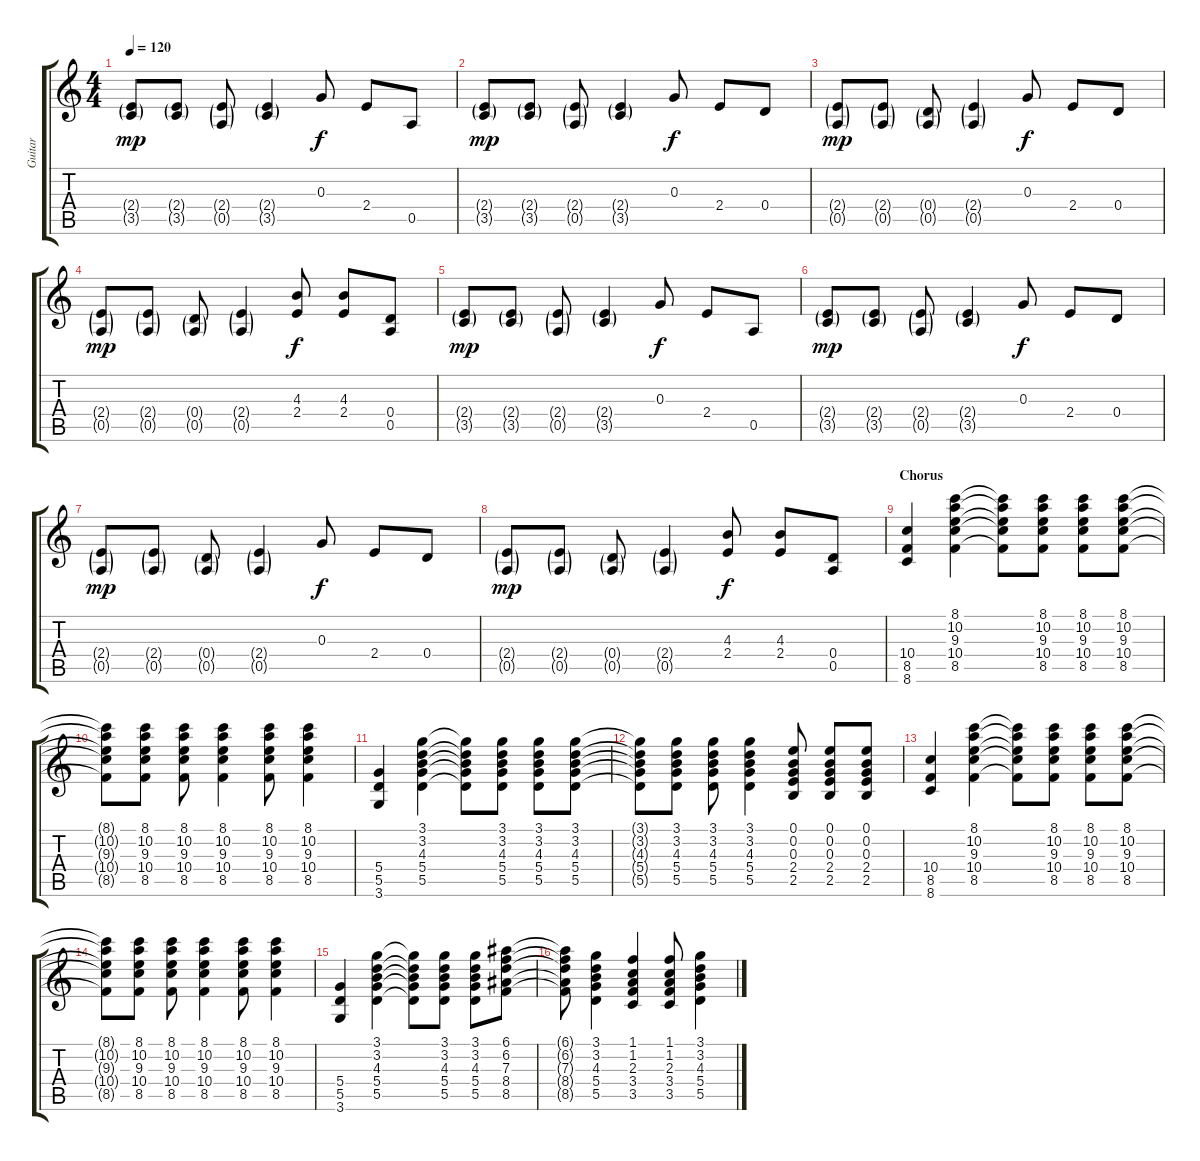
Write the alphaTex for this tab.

\track ("Guitar" "Guitar") {instrument electricguitarclean}
\staff {score tabs}
\tuning (E4 B3 G3 D3 A2 E2) {hide}
\ts (4 4)
\tempo 120
\clef g2
\ks c
(2.4{g} 3.5{g}).8{dy mp} (2.4{g} 3.5{g}).8 (2.4{g} 0.5{g}).8 (2.4{g} 3.5{g}).4 0.3.8{dy f} 2.4.8 0.5.8 |
(2.4{g} 3.5{g}).8{dy mp} (2.4{g} 3.5{g}).8 (2.4{g} 0.5{g}).8 (2.4{g} 3.5{g}).4 0.3.8{dy f} 2.4.8 0.4.8 |
(2.4{g} 0.5{g}).8{dy mp} (2.4{g} 0.5{g}).8 (0.4{g} 0.5{g}).8 (2.4{g} 0.5{g}).4 0.3.8{dy f} 2.4.8 0.4.8 |
(2.4{g} 0.5{g}).8{dy mp} (2.4{g} 0.5{g}).8 (0.4{g} 0.5{g}).8 (2.4{g} 0.5{g}).4 (4.3 2.4).8{dy f} (4.3 2.4).8 (0.4 0.5).8 |
(2.4{g} 3.5{g}).8{dy mp} (2.4{g} 3.5{g}).8 (2.4{g} 0.5{g}).8 (2.4{g} 3.5{g}).4 0.3.8{dy f} 2.4.8 0.5.8 |
(2.4{g} 3.5{g}).8{dy mp} (2.4{g} 3.5{g}).8 (2.4{g} 0.5{g}).8 (2.4{g} 3.5{g}).4 0.3.8{dy f} 2.4.8 0.4.8 |
(2.4{g} 0.5{g}).8{dy mp} (2.4{g} 0.5{g}).8 (0.4{g} 0.5{g}).8 (2.4{g} 0.5{g}).4 0.3.8{dy f} 2.4.8 0.4.8 |
(2.4{g} 0.5{g}).8{dy mp} (2.4{g} 0.5{g}).8 (0.4{g} 0.5{g}).8 (2.4{g} 0.5{g}).4 (4.3 2.4).8{dy f} (4.3 2.4).8 (0.4 0.5).8 |
\section ("" "Chorus")
(10.4 8.5 8.6).4 (8.1 10.2 9.3 10.4 8.5).4 (8.1{t} 10.2{t} 9.3{t} 10.4{t} 8.5{t}).8 (8.1 10.2 9.3 10.4 8.5).8 (8.1 10.2 9.3 10.4 8.5).8 (8.1 10.2 9.3 10.4 8.5).8 |
(8.1{t} 10.2{t} 9.3{t} 10.4{t} 8.5{t}).8 (8.1 10.2 9.3 10.4 8.5).8 (8.1 10.2 9.3 10.4 8.5).8 (8.1 10.2 9.3 10.4 8.5).4 (8.1 10.2 9.3 10.4 8.5).8 (8.1 10.2 9.3 10.4 8.5).4 |
(5.4 5.5 3.6).4 (3.1 3.2 4.3 5.4 5.5).4 (3.1{t} 3.2{t} 4.3{t} 5.4{t} 5.5{t}).8 (3.1 3.2 4.3 5.4 5.5).8 (3.1 3.2 4.3 5.4 5.5).8 (3.1 3.2 4.3 5.4 5.5).8 |
(3.1{t} 3.2{t} 4.3{t} 5.4{t} 5.5{t}).8 (3.1 3.2 4.3 5.4 5.5).8 (3.1 3.2 4.3 5.4 5.5).8 (3.1 3.2 4.3 5.4 5.5).4 (0.1 0.2 0.3 2.4 2.5).8 (0.1 0.2 0.3 2.4 2.5).8 (0.1 0.2 0.3 2.4 2.5).8 |
(10.4 8.5 8.6).4 (8.1 10.2 9.3 10.4 8.5).4 (8.1{t} 10.2{t} 9.3{t} 10.4{t} 8.5{t}).8 (8.1 10.2 9.3 10.4 8.5).8 (8.1 10.2 9.3 10.4 8.5).8 (8.1 10.2 9.3 10.4 8.5).8 |
(8.1{t} 10.2{t} 9.3{t} 10.4{t} 8.5{t}).8 (8.1 10.2 9.3 10.4 8.5).8 (8.1 10.2 9.3 10.4 8.5).8 (8.1 10.2 9.3 10.4 8.5).4 (8.1 10.2 9.3 10.4 8.5).8 (8.1 10.2 9.3 10.4 8.5).4 |
(5.4 5.5 3.6).4 (3.1 3.2 4.3 5.4 5.5).4 (3.1{t} 3.2{t} 4.3{t} 5.4{t} 5.5{t}).8 (3.1 3.2 4.3 5.4 5.5).8 (3.1 3.2 4.3 5.4 5.5).8 (6.1 6.2 7.3 8.4 8.5).8 |
(6.1{t} 6.2{t} 7.3{t} 8.4{t} 8.5{t}).8 (3.1 3.2 4.3 5.4 5.5).4 (1.1 1.2 2.3 3.4 3.5).4 (1.1 1.2 2.3 3.4 3.5).8 (3.1 3.2 4.3 5.4 5.5).4
